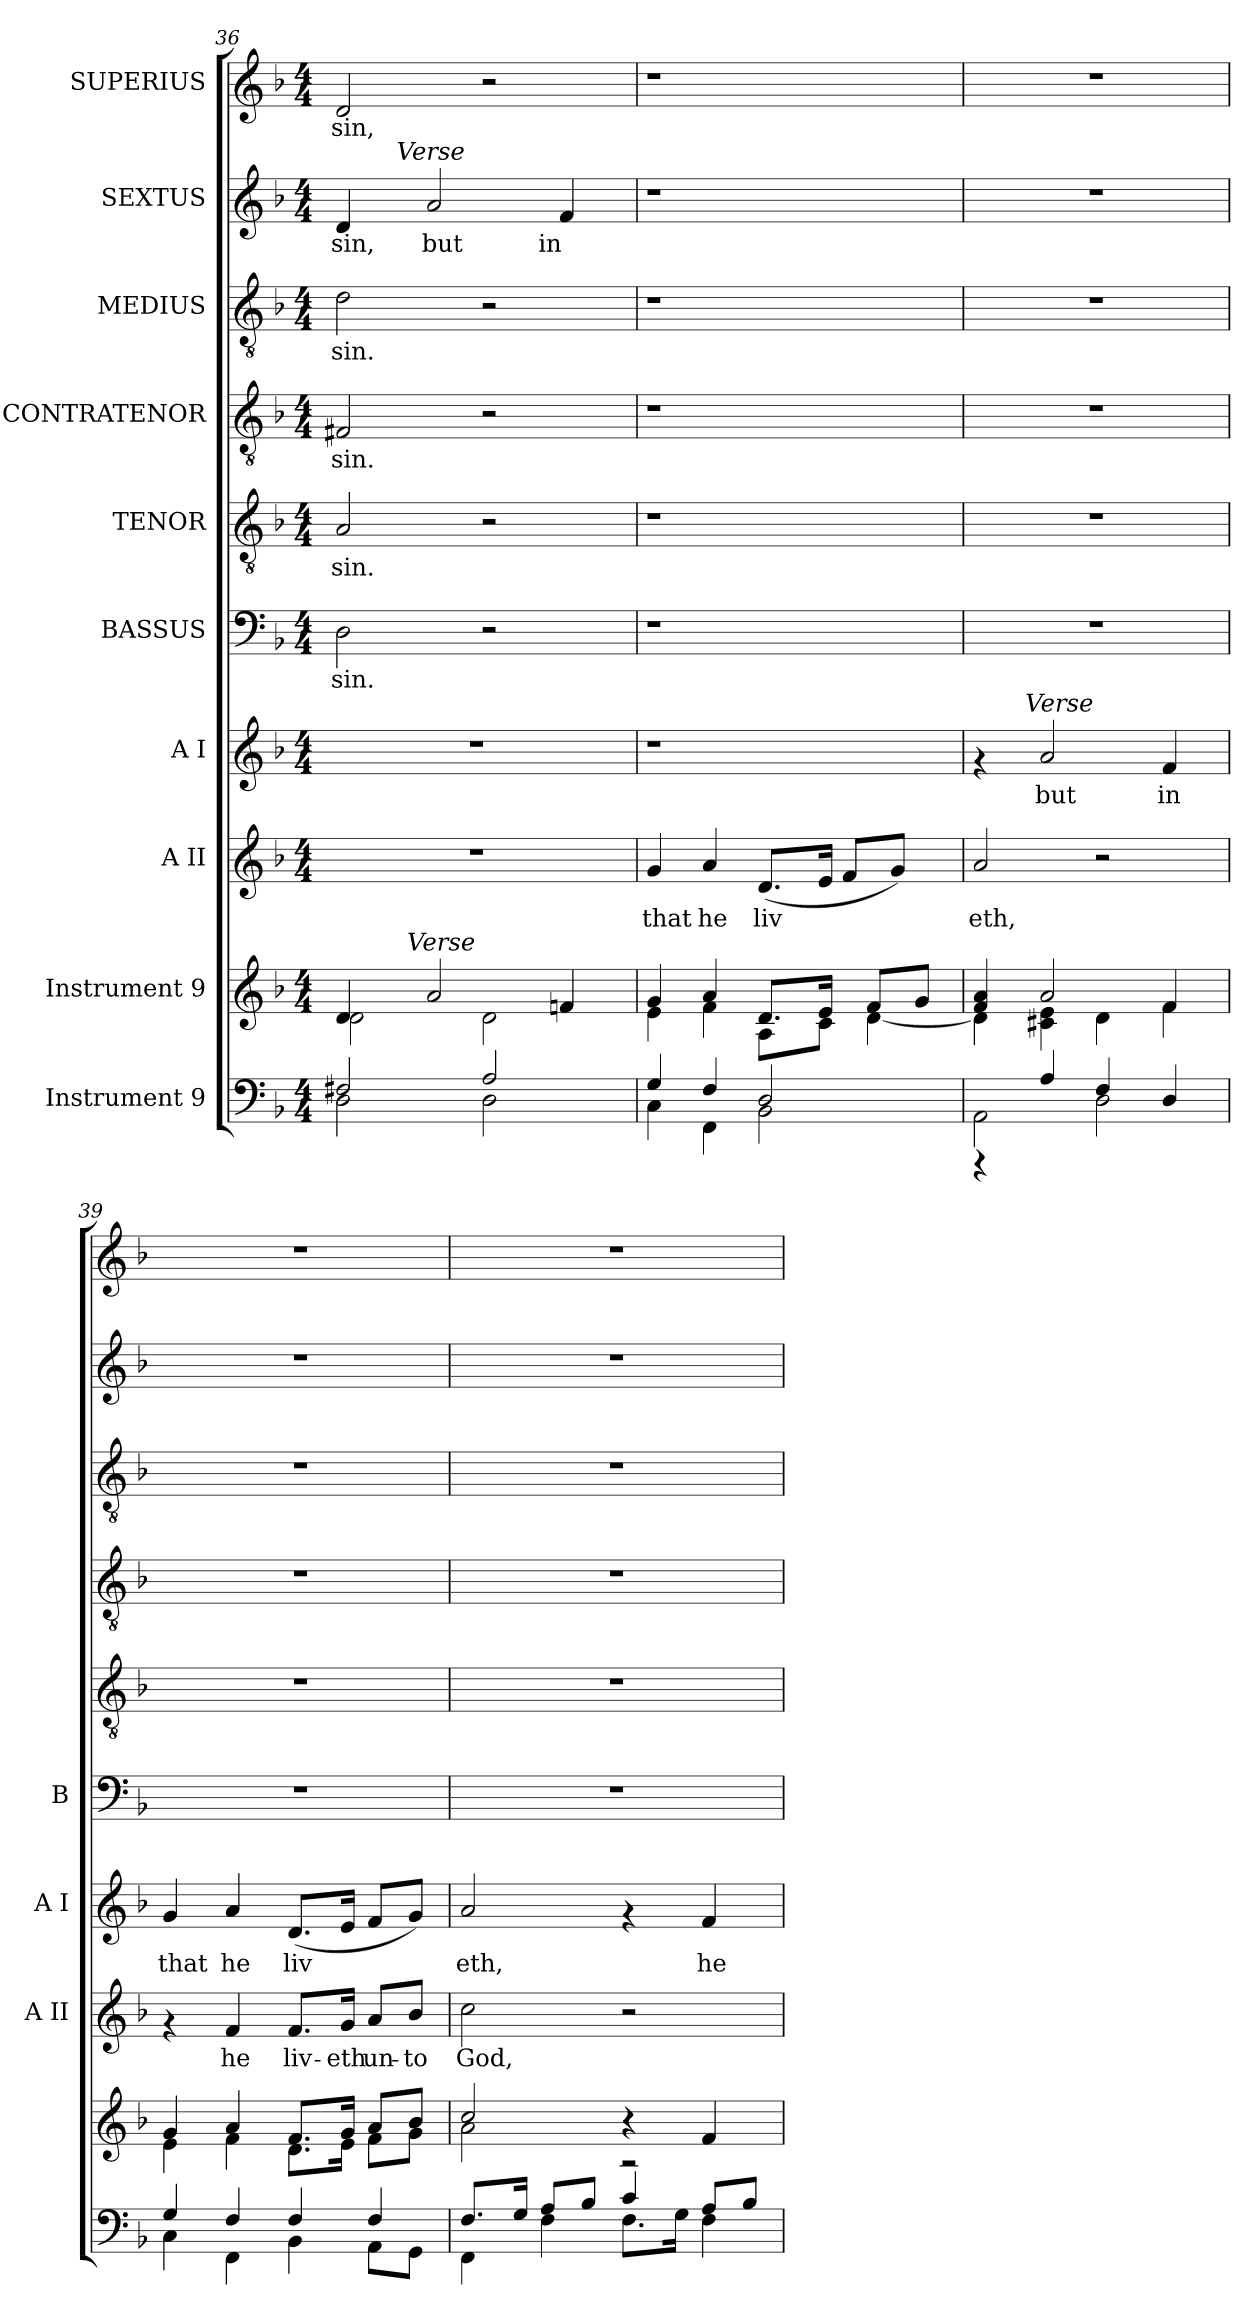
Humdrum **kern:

**kern	**kern	**kern	**text	**kern	**text	**kern	**text	**kern	**text	**kern	**text	**kern	**text	**kern	**text	**kern	**text
*part10	*part9	*part8	*part8	*part7	*part7	*part6	*part6	*part5	*part5	*part4	*part4	*part3	*part3	*part2	*part2	*part1	*part1
*staff10	*staff9	*staff8	*staff8	*staff7	*staff7	*staff6	*staff6	*staff5	*staff5	*staff4	*staff4	*staff3	*staff3	*staff2	*staff2	*staff1	*staff1
*I"Instrument 9	*I"Instrument 9	*I"A II	*	*I"A I	*	*I"BASSUS	*	*I"TENOR	*	*I"CONTRATENOR	*	*I"MEDIUS	*	*I"SEXTUS	*	*I"SUPERIUS	*
*	*	*I'A II	*	*I'A I	*	*I'B	*	*	*	*	*	*	*	*	*	*	*
*clefF4	*clefG2	*clefG2	*	*clefG2	*	*clefF4	*	*clefGv2	*	*clefGv2	*	*clefGv2	*	*clefG2	*	*clefG2	*
*k[b-]	*k[b-]	*k[b-]	*	*k[b-]	*	*k[b-]	*	*k[b-]	*	*k[b-]	*	*k[b-]	*	*k[b-]	*	*k[b-]	*
*F:	*F:	*F:	*	*F:	*	*F:	*	*F:	*	*F:	*	*F:	*	*F:	*	*F:	*
*M4/4	*M4/4	*M4/4	*	*M4/4	*	*M4/4	*	*M4/4	*	*M4/4	*	*M4/4	*	*M4/4	*	*M4/4	*
=36	=36	=36	=36	=36	=36	=36	=36	=36	=36	=36	=36	=36	=36	=36	=36	=36	=36
*^	*^	*	*	*	*	*	*	*	*	*	*	*	*	*	*	*	*
!	!	!	!	!	!	!	!	!	!LO:LY:b	!	!LO:LY:b	!	!LO:LY:b	!	!LO:LY:b	!	!LO:LY:b:rj	!	!LO:LY:b:cj
*	*	*	*^	*	*	*	*	*	*	*	*	*	*	*	*	*^	*	*	*
2D\	2F#X/	4d/	2d\	8ryy	1r	.	1r	.	2D\	sin.	2A/	sin.	2F#X/	sin.	2d\	sin.	4d/	8.ryy	sin,	2d/	sin,
.	.	.	.	16ryy	.	.	.	.	.	.	.	.	.	.	.	.	.	.	.	.	.
!	!	!	!	!	!	!	!	!	!	!	!	!	!	!	!	!	!	!LO:TX:a:i:t=Verse	!	!	!
.	.	.	.	64ryy	.	.	.	.	.	.	.	.	.	.	.	.	.	2ryy	.	.	.
!	!	!	!	!LO:TX:a:i:t=Verse	!	!	!	!	!	!	!	!	!	!	!	!	!	!	!	!	!
.	.	.	.	2ryy	.	.	.	.	.	.	.	.	.	.	.	.	.	.	.	.	.
!	!	!	!	!	!	!	!	!	!	!	!	!	!	!	!	!	!	!	!LO:LY:b:rj	!	!
.	.	2a/	.	.	.	.	.	.	.	.	.	.	.	.	.	.	2a/	.	but	.	.
2D\	2A/	.	2d\	.	.	.	.	.	2r	.	2r	.	2r	.	2r	.	.	.	.	2r	.
.	.	.	.	.	.	.	.	.	.	.	.	.	.	.	.	.	.	4ryy	.	.	.
.	.	.	.	4ryy	.	.	.	.	.	.	.	.	.	.	.	.	.	.	.	.	.
!	!	!	!	!	!	!	!	!	!	!	!	!	!	!	!	!	!	!	!LO:LY:b:rj	!	!
.	.	4fn/	.	.	.	.	.	.	.	.	.	.	.	.	.	.	4f/	.	in	.	.
.	.	.	.	.	.	.	.	.	.	.	.	.	.	.	.	.	.	16ryy	.	.	.
.	.	.	.	32.ryy	.	.	.	.	.	.	.	.	.	.	.	.	.	.	.	.	.
!!LO:LB:g=z
=37	=37	=37	=37	=37	=37	=37	=37	=37	=37	=37	=37	=37	=37	=37	=37	=37	=37	=37	=37	=37	=37
!	!	!	!	!	!	!LO:LY:b:cj	!	!	!	!	!	!	!	!	!	!	!	!	!	!	!
*	*	*	*v	*v	*	*	*	*	*	*	*	*	*	*	*	*	*v	*v	*	*	*
4C\	4G/	4g/	4e\	4g/	that	1r	.	1r	.	1r	.	1r	.	1r	.	1r	.	1r	.
!	!	!	!	!	!LO:LY:b:cj	!	!	!	!	!	!	!	!	!	!	!	!	!	!
4FF\	4F/	4a/	4f\	4a/	he	.	.	.	.	.	.	.	.	.	.	.	.	.	.
!	!	!	!	!	!LO:LY:b:cj	!	!	!	!	!	!	!	!	!	!	!	!	!	!
2BB-\	2D/	8.d/L	8A\L	(<8.d/L	liv-	.	.	.	.	.	.	.	.	.	.	.	.	.	.
.	.	.	16ryy	.	.	.	.	.	.	.	.	.	.	.	.	.	.	.	.
!	!	!	!	!	!LO:LY:b:cj	!	!	!	!	!	!	!	!	!	!	!	!	!	!
.	.	16e/J	8c\J	16e/J	--	.	.	.	.	.	.	.	.	.	.	.	.	.	.
!	!	!	!	!	!LO:LY:b:cj	!	!	!	!	!	!	!	!	!	!	!	!	!	!
.	.	16ryy	.	8f/L	--	.	.	.	.	.	.	.	.	.	.	.	.	.	.
.	.	8f/L	[<4d\	.	.	.	.	.	.	.	.	.	.	.	.	.	.	.	.
!	!	!	!	!	!LO:LY:b:cj	!	!	!	!	!	!	!	!	!	!	!	!	!	!
.	.	.	.	8g/J)	--	.	.	.	.	.	.	.	.	.	.	.	.	.	.
.	.	8g/J	.	.	.	.	.	.	.	.	.	.	.	.	.	.	.	.	.
16ryy	16ryy	.	.	16ryy	.	16ryy	.	16ryy	.	16ryy	.	16ryy	.	16ryy	.	16ryy	.	16ryy	.
=38	=38	=38	=38	=38	=38	=38	=38	=38	=38	=38	=38	=38	=38	=38	=38	=38	=38	=38	=38
!	!	!	!	!	!LO:LY:b:cj	!	!	!	!	!	!	!	!	!	!	!	!	!	!
*	*	*	*	*	*	*^	*	*	*	*	*	*	*	*	*	*	*	*	*
2AA\	4rEEE	4f/ 4a/	4d\]	2a/	-eth,	4rf	8..ryy	.	1r	.	1r	.	1r	.	1r	.	1r	.	1r	.
!	!	!	!	!	!	!	!LO:TX:a:i:t=Verse	!	!	!	!	!	!	!	!	!	!	!	!	!
.	.	.	.	.	.	.	2ryy	.	.	.	.	.	.	.	.	.	.	.	.	.
!	!	!	!	!	!	!	!	!LO:LY:b:cj	!	!	!	!	!	!	!	!	!	!	!	!
.	4A/	2a/	4c#X\ 4e\	.	.	2a/	.	but	.	.	.	.	.	.	.	.	.	.	.	.
2D\	4F/	.	4d\	2r	.	.	.	.	.	.	.	.	.	.	.	.	.	.	.	.
.	.	.	.	.	.	.	4ryy	.	.	.	.	.	.	.	.	.	.	.	.	.
!	!	!	!	!	!	!	!	!LO:LY:b:cj	!	!	!	!	!	!	!	!	!	!	!	!
.	4D/	4f/	4f\	.	.	4f/	.	in	.	.	.	.	.	.	.	.	.	.	.	.
.	.	.	.	.	.	.	32ryy	.	.	.	.	.	.	.	.	.	.	.	.	.
=39	=39	=39	=39	=39	=39	=39	=39	=39	=39	=39	=39	=39	=39	=39	=39	=39	=39	=39	=39	=39
!	!	!	!	!	!	!	!	!LO:LY:b:cj	!	!	!	!	!	!	!	!	!	!	!	!
*	*	*	*	*	*	*v	*v	*	*	*	*	*	*	*	*	*	*	*	*	*
4C\	4G/	4g/	4e\	4rf	.	4g/	that	1r	.	1r	.	1r	.	1r	.	1r	.	1r	.
!	!	!	!	!	!LO:LY:b:cj	!	!LO:LY:b:cj	!	!	!	!	!	!	!	!	!	!	!	!
4FF\	4F/	4a/	4f\	4f/	he	4a/	he	.	.	.	.	.	.	.	.	.	.	.	.
!	!	!	!	!	!LO:LY:b:cj	!	!LO:LY:b:cj	!	!	!	!	!	!	!	!	!	!	!	!
4BB-\	4F/	8.f/L	8.d\L	8.f/L	liv-	(<8.d/L	liv-	.	.	.	.	.	.	.	.	.	.	.	.
!	!	!	!	!	!LO:LY:b:cj	!	!LO:LY:b:cj	!	!	!	!	!	!	!	!	!	!	!	!
.	.	16g/J	16e\J	16g/J	-eth	16e/J	--	.	.	.	.	.	.	.	.	.	.	.	.
!	!	!	!	!	!LO:LY:b:cj	!	!LO:LY:b:cj	!	!	!	!	!	!	!	!	!	!	!	!
8AA\L	4F/	8a/L	8f\L	8a/L	un-	8f/L	--	.	.	.	.	.	.	.	.	.	.	.	.
!	!	!	!	!	!LO:LY:b:cj	!	!LO:LY:b:cj	!	!	!	!	!	!	!	!	!	!	!	!
8GG\J	.	8b-/J	8g\J	8b-/J	-to	8g/J)	--	.	.	.	.	.	.	.	.	.	.	.	.
=40	=40	=40	=40	=40	=40	=40	=40	=40	=40	=40	=40	=40	=40	=40	=40	=40	=40	=40	=40
!	!	!	!	!	!LO:LY:b:cj	!	!LO:LY:b:cj	!	!	!	!	!	!	!	!	!	!	!	!
4FF\	8.F/L	2cc/	2a\	2cc\	God,	2a/	-eth,	1r	.	1r	.	1r	.	1r	.	1r	.	1r	.
.	16G/J	.	.	.	.	.	.	.	.	.	.	.	.	.	.	.	.	.	.
4F\	8A/L	.	.	.	.	.	.	.	.	.	.	.	.	.	.	.	.	.	.
.	8B-/J	.	.	.	.	.	.	.	.	.	.	.	.	.	.	.	.	.	.
8.F\L	4c/	4ra	2r	2r	.	4rf	.	.	.	.	.	.	.	.	.	.	.	.	.
16G\J	.	.	.	.	.	.	.	.	.	.	.	.	.	.	.	.	.	.	.
!	!	!	!	!	!	!	!LO:LY:b:cj	!	!	!	!	!	!	!	!	!	!	!	!
4F\	8A/L	4f/	.	.	.	4f/	he	.	.	.	.	.	.	.	.	.	.	.	.
.	8B-/J	.	.	.	.	.	.	.	.	.	.	.	.	.	.	.	.	.	.
*v	*v	*	*	*	*	*	*	*	*	*	*	*	*	*	*	*	*	*	*
*	*v	*v	*	*	*	*	*	*	*	*	*	*	*	*	*	*	*	*
=	=	=	=	=	=	=	=	=	=	=	=	=	=	=	=	=	=
*-	*-	*-	*-	*-	*-	*-	*-	*-	*-	*-	*-	*-	*-	*-	*-	*-	*-
